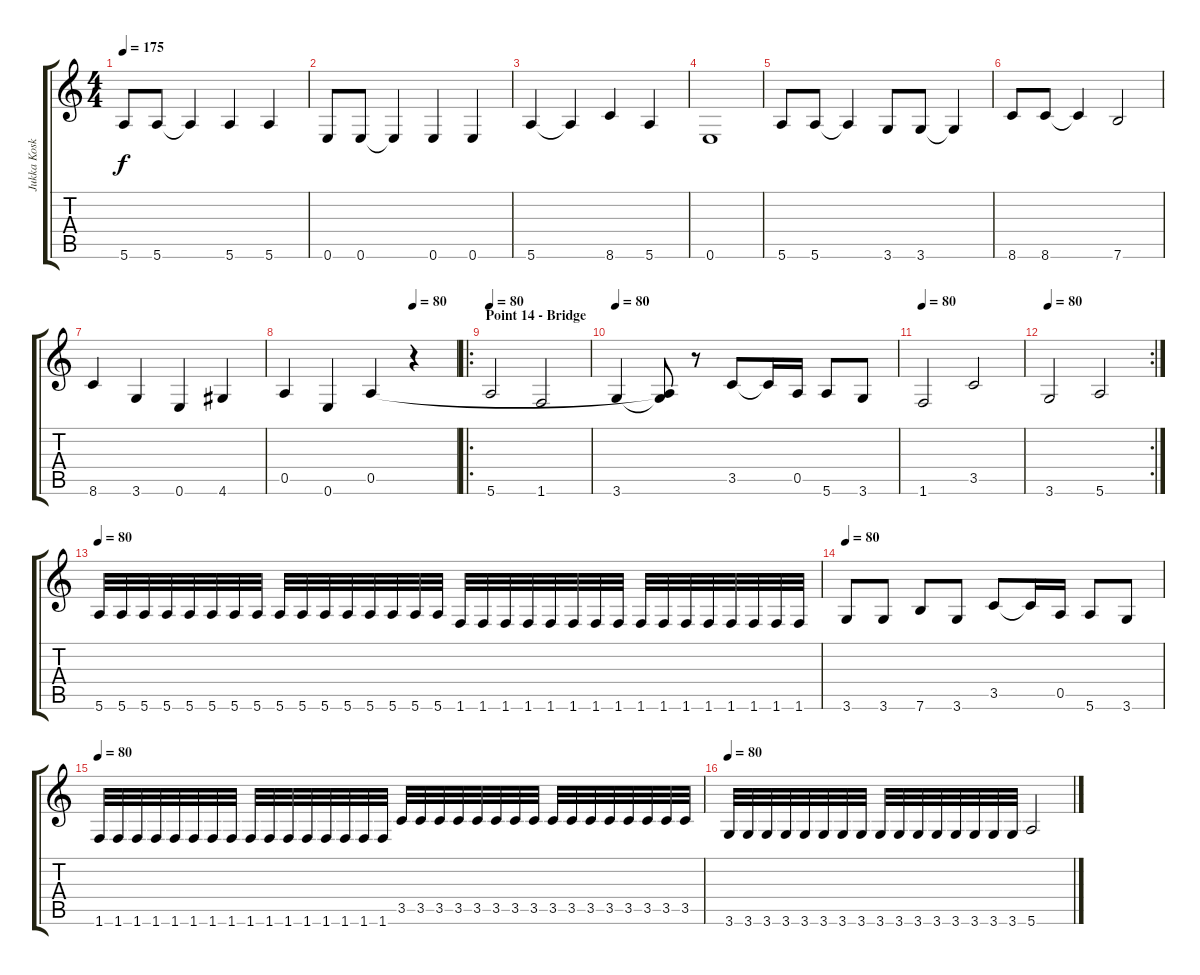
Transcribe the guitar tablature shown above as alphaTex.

\track ("Jukka Koskinen" "Jukka Kosk") {instrument electricbasspick}
\staff {score tabs}
\tuning (E4 B3 G3 D3 A2 E2) {hide}
\ts (4 4)
\tempo 175
\clef g2
\ks c
5.6.8{dy f} 5.6.8 5.6{t}.4 5.6.4 5.6.4 |
0.6.8 0.6.8 0.6{t}.4 0.6.4 0.6.4 |
5.6.4 5.6{t}.4 8.6.4 5.6.4 |
0.6.1 |
5.6.8 5.6.8 5.6{t}.4 3.6.8 3.6.8 3.6{t}.4 |
8.6.8 8.6.8 8.6{t}.4 7.6.2 |
8.6.4 3.6.4 0.6.4 4.6.4 |
\tempo (80 0.75)
0.5.4 0.6.4 0.5.4 r.4 |
\ro
\section ("" "Point 14 - Bridge")
\tempo 80
5.6.2 1.6.2 |
\tempo 80
3.6.4 (0.5{t} 3.6{t}).8 r.8 3.5.8 3.5{t}.16 0.5.16 5.6.8 3.6.8 |
\tempo 80
1.6.2 3.5.2 |
\rc 2
\tempo 80
3.6.2 5.6.2 |
\tempo 80
5.6.32 5.6.32 5.6.32 5.6.32 5.6.32 5.6.32 5.6.32 5.6.32 5.6.32 5.6.32 5.6.32 5.6.32 5.6.32 5.6.32 5.6.32 5.6.32 1.6.32 1.6.32 1.6.32 1.6.32 1.6.32 1.6.32 1.6.32 1.6.32 1.6.32 1.6.32 1.6.32 1.6.32 1.6.32 1.6.32 1.6.32 1.6.32 |
\tempo 80
3.6.8 3.6.8 7.6.8 3.6.8 3.5.8 3.5{t}.16 0.5.16 5.6.8 3.6.8 |
\tempo 80
1.6.32 1.6.32 1.6.32 1.6.32 1.6.32 1.6.32 1.6.32 1.6.32 1.6.32 1.6.32 1.6.32 1.6.32 1.6.32 1.6.32 1.6.32 1.6.32 3.5.32 3.5.32 3.5.32 3.5.32 3.5.32 3.5.32 3.5.32 3.5.32 3.5.32 3.5.32 3.5.32 3.5.32 3.5.32 3.5.32 3.5.32 3.5.32 |
\tempo 80
3.6.32 3.6.32 3.6.32 3.6.32 3.6.32 3.6.32 3.6.32 3.6.32 3.6.32 3.6.32 3.6.32 3.6.32 3.6.32 3.6.32 3.6.32 3.6.32 5.6.2
